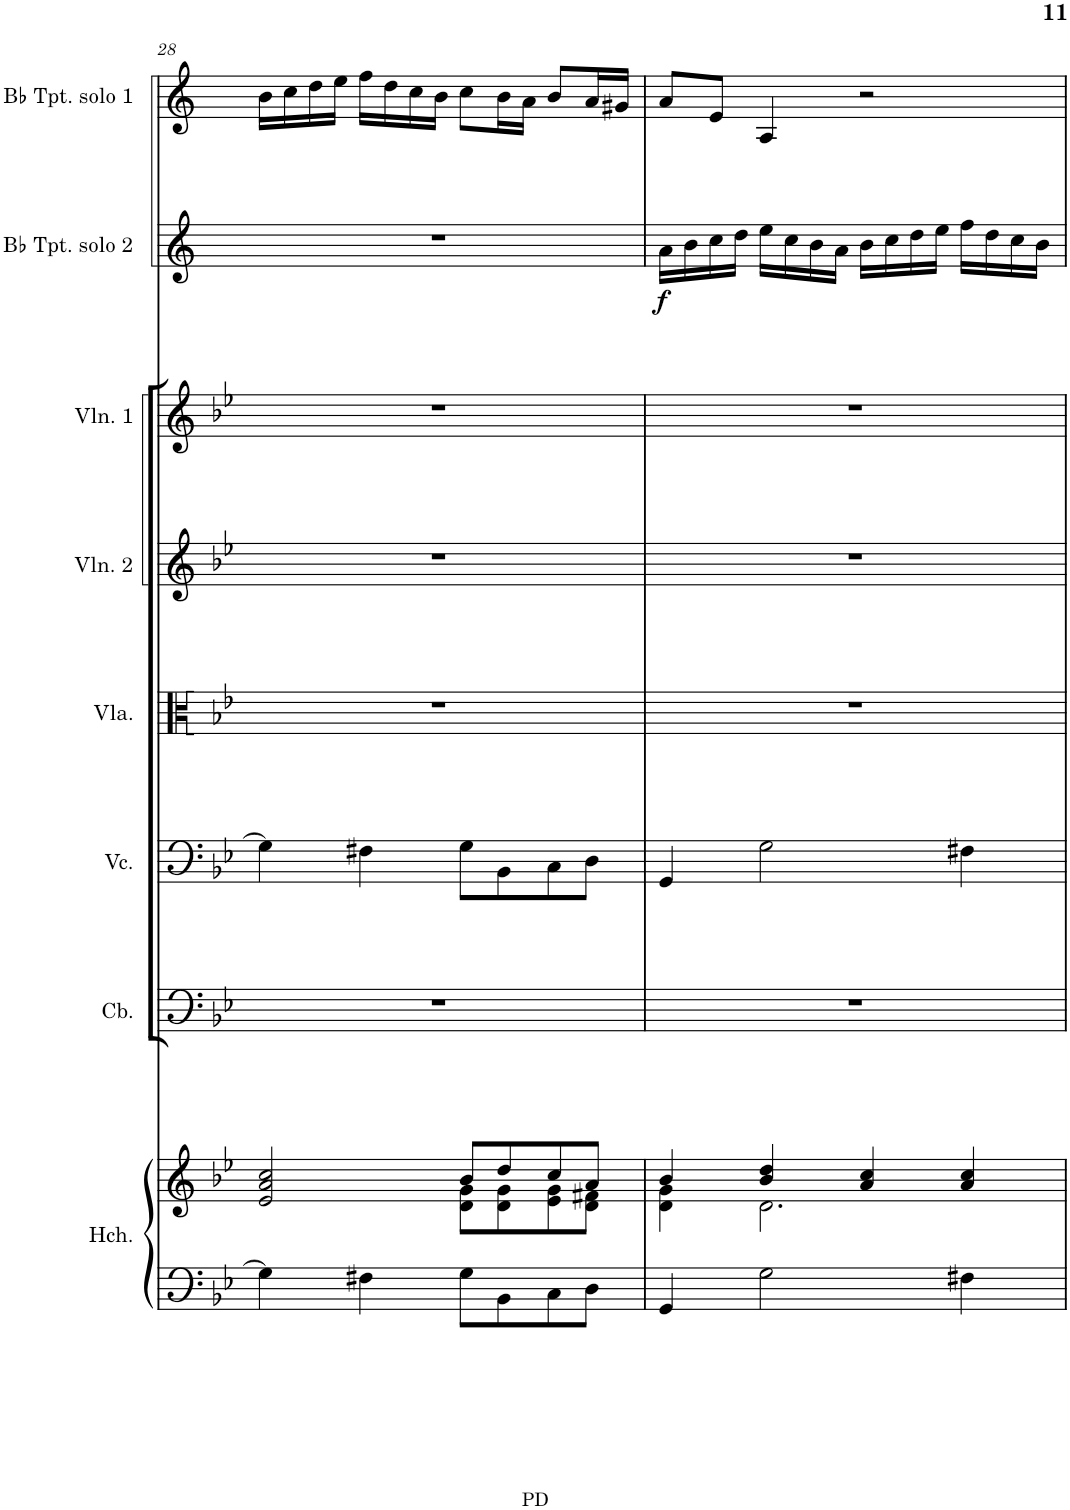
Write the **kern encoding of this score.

**kern	**kern	**kern	**kern	**kern	**kern	**kern	**kern	**dynam	**kern
*part8	*part8	*part7	*part6	*part5	*part4	*part3	*part2	*part2	*part1
*staff9	*staff8	*staff7	*staff6	*staff5	*staff4	*staff3	*staff2	*staff2	*staff1
*I"Harpsichord	*	*I"Contrabass	*I"Violoncello	*I"Viola	*I"Violin 2	*I"Violin 1	*I"Bb Trumpet solo 2	*	*I"Bb Trumpet solo 1
*I'Hch.	*	*I'Cb.	*I'Vc.	*I'Vla.	*I'Vln. 2	*I'Vln. 1	*I'Bb Tpt. solo 2	*	*I'Bb Tpt. solo 1
!!LO:PB:g=z
*clefF4	*clefG2	*clefF4	*clefF4	*clefC3	*clefG2	*clefG2	*clefG2	*	*clefG2
*	*	*Trd7c12	*	*	*	*	*Trd1c2	*	*Trd1c2
*k[b-e-]	*k[b-e-]	*k[b-e-]	*k[b-e-]	*k[b-e-]	*k[b-e-]	*k[b-e-]	*k[]	*	*k[]
*M4/4	*M4/4	*M4/4	*M4/4	*M4/4	*M4/4	*M4/4	*M4/4	*	*M4/4
*met(c)	*met(c)	*met(c)	*met(c)	*met(c)	*met(c)	*met(c)	*met(c)	*	*met(c)
=28	=28	=28	=28	=28	=28	=28	=28	=28	=28
*	*^	*	*	*	*	*	*	*	*
4G\]	2e-/ 2a/ 2cc/	2ryy	1r	4G\]	1r	1r	1r	1r	.	16b\LL
.	.	.	.	.	.	.	.	.	.	16cc\
.	.	.	.	.	.	.	.	.	.	16dd\
.	.	.	.	.	.	.	.	.	.	16ee\JJ
4F#X\	.	.	.	4F#X\	.	.	.	.	.	16ff\LL
.	.	.	.	.	.	.	.	.	.	16dd\
.	.	.	.	.	.	.	.	.	.	16cc\
.	.	.	.	.	.	.	.	.	.	16b\JJ
8G\L	8b-/L	8d\ 8g\L	.	8G\L	.	.	.	.	.	8cc\L
8BB-\	8dd/	8d\ 8g\	.	8BB-\	.	.	.	.	.	16b\L
.	.	.	.	.	.	.	.	.	.	16a\JJ
8C\	8cc/	8e-\ 8g\	.	8C\	.	.	.	.	.	8b/L
8D\J	8a/J	8d\ 8f#X\J	.	8D\J	.	.	.	.	.	16a/L
.	.	.	.	.	.	.	.	.	.	16g#X/JJ
=29	=29	=29	=29	=29	=29	=29	=29	=29	=29	=29
!	!	!	!	!	!	!	!	!	!LO:DY:b	!
4GG/	4b-/	4d\ 4g\	1r	4GG/	1r	1r	1r	16a\LL	f	8a/L
.	.	.	.	.	.	.	.	16b\	.	.
.	.	.	.	.	.	.	.	16cc\	.	8e/J
.	.	.	.	.	.	.	.	16dd\JJ	.	.
2G\	4b-/ 4dd/	2.d\	.	2G\	.	.	.	16ee\LL	.	4A/
.	.	.	.	.	.	.	.	16cc\	.	.
.	.	.	.	.	.	.	.	16b\	.	.
.	.	.	.	.	.	.	.	16a\JJ	.	.
.	4a/ 4cc/	.	.	.	.	.	.	16b\LL	.	2r
.	.	.	.	.	.	.	.	16cc\	.	.
.	.	.	.	.	.	.	.	16dd\	.	.
.	.	.	.	.	.	.	.	16ee\JJ	.	.
4F#X\	4a/ 4cc/	.	.	4F#X\	.	.	.	16ff\LL	.	.
.	.	.	.	.	.	.	.	16dd\	.	.
.	.	.	.	.	.	.	.	16cc\	.	.
.	.	.	.	.	.	.	.	16b\JJ	.	.
*	*v	*v	*	*	*	*	*	*	*	*
=	=	=	=	=	=	=	=	=	=
*-	*-	*-	*-	*-	*-	*-	*-	*-	*-
